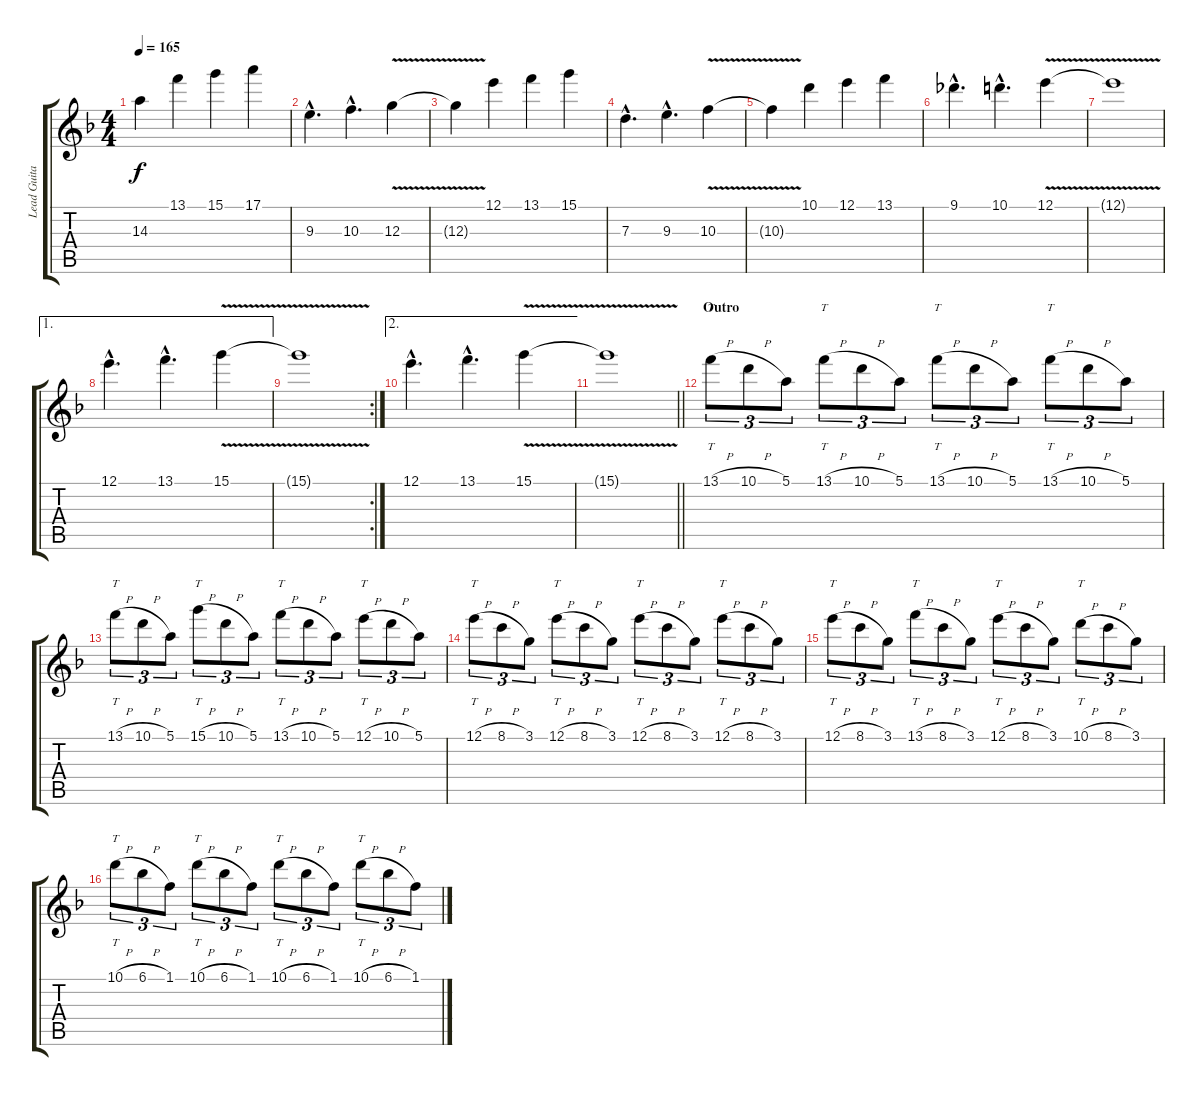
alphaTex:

\track ("Lead Guitar" "Lead Guita") {instrument distortionguitar}
\staff {score tabs}
\tuning (E4 B3 G3 D3 A2 E2) {hide}
\ts (4 4)
\tempo 165
\clef g2
\ks f
14.3{t}.4{dy f} 13.1.4 15.1.4 17.1.4 |
9.3{hac}.4{d} 10.3{hac}.4{d} 12.3{v}.4 |
12.3{t}.4 12.1.4 13.1.4 15.1.4 |
7.3{hac}.4{d} 9.3{hac}.4{d} 10.3{v}.4 |
10.3{t}.4 10.1.4 12.1.4 13.1.4 |
9.1{hac}.4{d} 10.1{hac}.4{d} 12.1{v}.4 |
12.1{t}.1 |
\ae 1
12.1{hac}.4{d} 13.1{hac}.4{d} 15.1{v}.4 |
\rc 2
15.1{t}.1 |
\ae 2
12.1{hac}.4{d} 13.1{hac}.4{d} 15.1{v}.4 |
\barLineRight lightlight
15.1{t}.1 |
\section ("" "Outro")
13.1{h}.8{tt tu (3 2) volume 10 balance 14} 10.1{h}.8{tu (3 2)} 5.1.8{tu (3 2)} 13.1{h}.8{tt tu (3 2)} 10.1{h}.8{tu (3 2)} 5.1.8{tu (3 2)} 13.1{h}.8{tt tu (3 2)} 10.1{h}.8{tu (3 2)} 5.1.8{tu (3 2)} 13.1{h}.8{tt tu (3 2)} 10.1{h}.8{tu (3 2)} 5.1.8{tu (3 2)} |
13.1{h}.8{tt tu (3 2)} 10.1{h}.8{tu (3 2)} 5.1.8{tu (3 2)} 15.1{h}.8{tt tu (3 2)} 10.1{h}.8{tu (3 2)} 5.1.8{tu (3 2)} 13.1{h}.8{tt tu (3 2)} 10.1{h}.8{tu (3 2)} 5.1.8{tu (3 2)} 12.1{h}.8{tt tu (3 2)} 10.1{h}.8{tu (3 2)} 5.1.8{tu (3 2)} |
12.1{h}.8{tt tu (3 2)} 8.1{h}.8{tu (3 2)} 3.1.8{tu (3 2)} 12.1{h}.8{tt tu (3 2)} 8.1{h}.8{tu (3 2)} 3.1.8{tu (3 2)} 12.1{h}.8{tt tu (3 2)} 8.1{h}.8{tu (3 2)} 3.1.8{tu (3 2)} 12.1{h}.8{tt tu (3 2)} 8.1{h}.8{tu (3 2)} 3.1.8{tu (3 2)} |
12.1{h}.8{tt tu (3 2)} 8.1{h}.8{tu (3 2)} 3.1.8{tu (3 2)} 13.1{h}.8{tt tu (3 2)} 8.1{h}.8{tu (3 2)} 3.1.8{tu (3 2)} 12.1{h}.8{tt tu (3 2)} 8.1{h}.8{tu (3 2)} 3.1.8{tu (3 2)} 10.1{h}.8{tt tu (3 2)} 8.1{h}.8{tu (3 2)} 3.1.8{tu (3 2)} |
10.1{h}.8{tt tu (3 2)} 6.1{h}.8{tu (3 2)} 1.1.8{tu (3 2)} 10.1{h}.8{tt tu (3 2)} 6.1{h}.8{tu (3 2)} 1.1.8{tu (3 2)} 10.1{h}.8{tt tu (3 2)} 6.1{h}.8{tu (3 2)} 1.1.8{tu (3 2)} 10.1{h}.8{tt tu (3 2)} 6.1{h}.8{tu (3 2)} 1.1.8{tu (3 2)}
